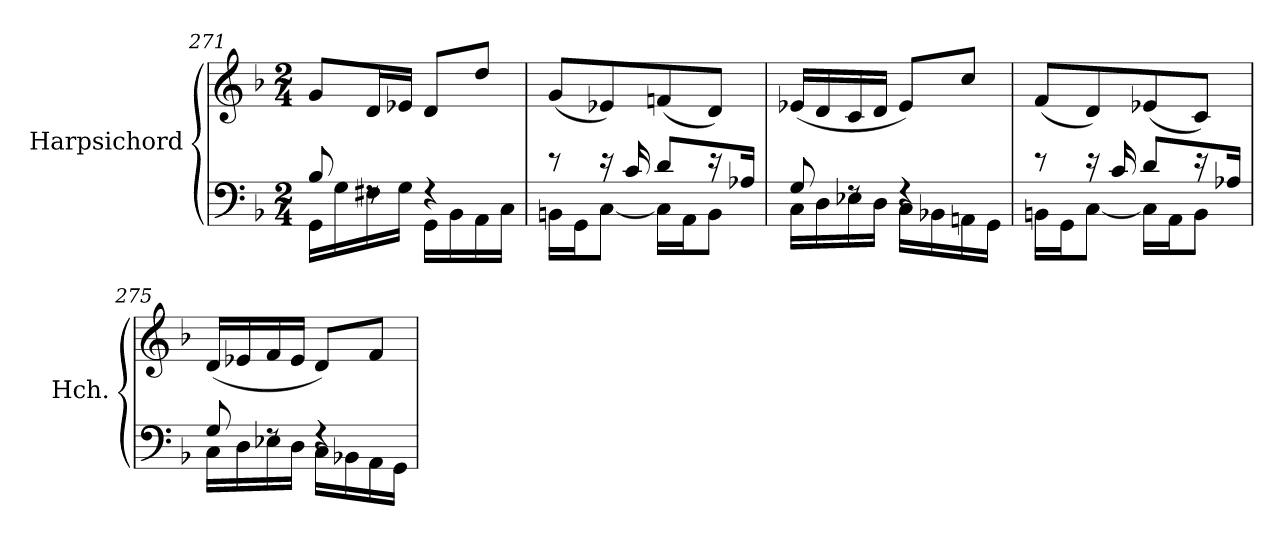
**kern	**kern
*part1	*part1
*staff2	*staff1
*I"Harpsichord	*
*I'Hch.	*
!!LO:LB:g=z
*clefF4	*clefG2
*k[b-]	*k[b-]
*M2/4	*M2/4
=271	=271
*^	*
8B-/	16GG\LL	8g/L
.	16G\	.
8rF	16F#X\	16d/L
.	16G\JJ	16e-X/JJ
4rF	16GG\LL	8d/L
.	16BB-\	.
.	16AA\	8dd/J
.	16C\JJ	.
=272	=272	=272
8r	16BBn\LL	(8g/L
.	16GG\J	.
16r	[8C\J	8e-X/)
16c/	.	.
8d/L	16C\LL]	(8fn/
.	16AA\J	.
16r	8BB\J	8d/J)
16A-X/Jk	.	.
=273	=273	=273
8G/	16C\LL	(16e-X/LL
.	16D\	16d/
8rF	16E-X\	16c/
.	16D\JJ	16d/JJ
4rF	16C\LL	8e-/L)
.	16BB-X\	.
.	16AAn\	8cc/J
.	16GG\JJ	.
=274	=274	=274
8r	16BBn\LL	(8f/L
.	16GG\J	.
16r	[8C\J	8d/)
16c/	.	.
8d/L	16C\LL]	(8e-X/
.	16AA\J	.
16r	8BB\J	8c/J)
16A-X/Jk	.	.
=275	=275	=275
8G/	16C\LL	(16d/LL
.	16D\	16e-X/
8rF	16E-X\	16f/
.	16D\JJ	16e-/JJ
4rF	16C\LL	8d/L)
.	16BB-X\	.
.	16AA\	8f/J
.	16GG\JJ	.
*v	*v	*
=	=
*-	*-
